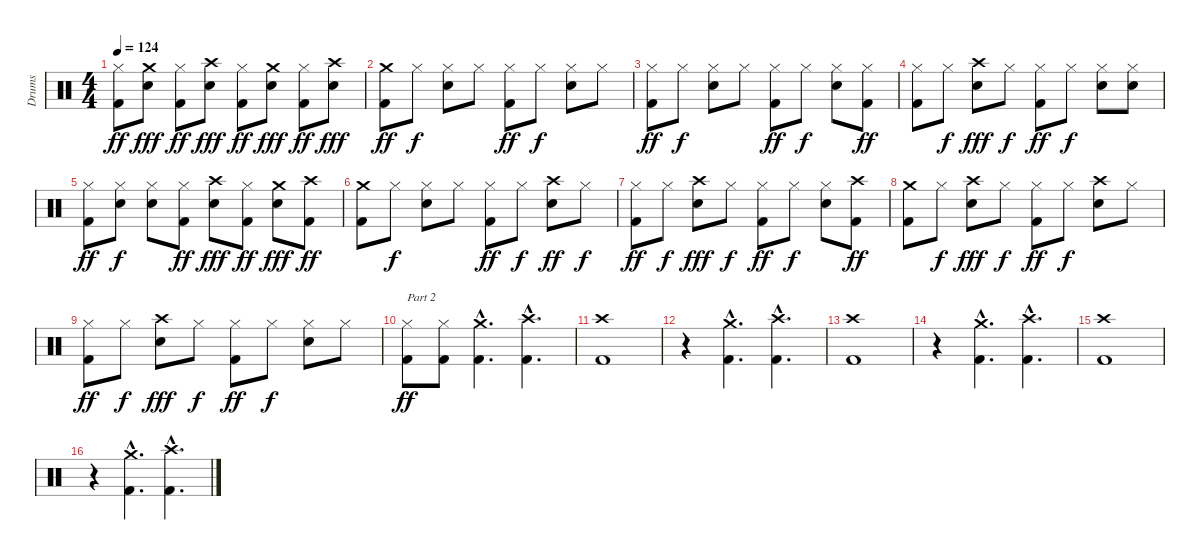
\track ("Drums" "Drums") {instrument percussion}
\staff {score}
\articulation defaults
\ts (4 4)
\tempo 124
\clef neutral
\ks c
("Hi-Hat (closed)" "Kick (hit) 2").8{dy ff} ("Crash medium (hit)" "Snare (hit) 2").8{dy fff} ("Hi-Hat (closed)" "Kick (hit) 2").8{dy ff} ("Crash high (hit)" "Snare (hit) 2").8{dy fff} ("Hi-Hat (closed)" "Kick (hit) 2").8{dy ff} ("Crash medium (hit)" "Snare (hit) 2").8{dy fff} ("Hi-Hat (closed)" "Kick (hit) 2").8{dy ff} ("Crash high (hit)" "Snare (hit) 2").8{dy fff} |
("Crash medium (hit)" "Kick (hit) 2").8{dy ff} "Hi-Hat (closed)".8{dy f} ("Hi-Hat (closed)" "Snare (hit) 2").8 "Hi-Hat (closed)".8 ("Hi-Hat (closed)" "Kick (hit) 2").8{dy ff} "Hi-Hat (closed)".8{dy f} ("Hi-Hat (closed)" "Snare (hit) 2").8 "Hi-Hat (closed)".8 |
("Hi-Hat (closed)" "Kick (hit) 2").8{dy ff} "Hi-Hat (closed)".8{dy f} ("Hi-Hat (closed)" "Snare (hit) 2").8 "Hi-Hat (closed)".8 ("Hi-Hat (closed)" "Kick (hit) 2").8{dy ff} "Hi-Hat (closed)".8{dy f} ("Hi-Hat (closed)" "Snare (hit) 2").8 ("Hi-Hat (closed)" "Kick (hit) 2").8{dy ff} |
("Hi-Hat (closed)" "Kick (hit) 2").8 "Hi-Hat (closed)".8{dy f} ("Crash high (hit)" "Snare (hit) 2").8{dy fff} "Hi-Hat (closed)".8{dy f} ("Hi-Hat (closed)" "Kick (hit) 2").8{dy ff} "Hi-Hat (closed)".8{dy f} ("Hi-Hat (closed)" "Snare (hit) 2").8 ("Hi-Hat (closed)" "Snare (hit) 2").8 |
("Hi-Hat (closed)" "Kick (hit) 2").8{dy ff} ("Hi-Hat (closed)" "Snare (hit) 2").8{dy f} ("Hi-Hat (closed)" "Snare (hit) 2").8 ("Hi-Hat (closed)" "Kick (hit) 2").8{dy ff} ("Crash high (hit)" "Snare (hit) 2").8{dy fff} ("Hi-Hat (closed)" "Kick (hit) 2").8{dy ff} ("Crash medium (hit)" "Snare (hit) 2").8{dy fff} ("Crash high (hit)" "Kick (hit) 2").8{dy ff} |
("Crash medium (hit)" "Kick (hit) 2").8 "Hi-Hat (closed)".8{dy f} ("Hi-Hat (closed)" "Snare (hit) 2").8 "Hi-Hat (closed)".8 ("Hi-Hat (closed)" "Kick (hit) 2").8{dy ff} "Hi-Hat (closed)".8{dy f} ("Crash high (hit)" "Snare (hit) 2").8{dy ff} "Hi-Hat (closed)".8{dy f} |
("Hi-Hat (closed)" "Kick (hit) 2").8{dy ff} "Hi-Hat (closed)".8{dy f} ("Crash high (hit)" "Snare (hit) 2").8{dy fff} "Hi-Hat (closed)".8{dy f} ("Hi-Hat (closed)" "Kick (hit) 2").8{dy ff} "Hi-Hat (closed)".8{dy f} ("Hi-Hat (closed)" "Snare (hit) 2").8 ("Crash high (hit)" "Kick (hit) 2").8{dy ff} |
("Crash medium (hit)" "Kick (hit) 2").8 "Hi-Hat (closed)".8{dy f} ("Crash high (hit)" "Snare (hit) 2").8{dy fff} "Hi-Hat (closed)".8{dy f} ("Hi-Hat (closed)" "Kick (hit) 2").8{dy ff} "Hi-Hat (closed)".8{dy f} ("Crash high (hit)" "Snare (hit) 2").8 "Hi-Hat (closed)".8 |
("Hi-Hat (closed)" "Kick (hit) 2").8{dy ff} "Hi-Hat (closed)".8{dy f} ("Crash high (hit)" "Snare (hit) 2").8{dy fff} "Hi-Hat (closed)".8{dy f} ("Hi-Hat (closed)" "Kick (hit) 2").8{dy ff} "Hi-Hat (closed)".8{dy f} ("Hi-Hat (closed)" "Snare (hit) 2").8 "Hi-Hat (closed)".8 |
("Hi-Hat (closed)" "Kick (hit) 2").8{txt "Part 2" dy ff} ("Hi-Hat (closed)" "Kick (hit) 2").8 ("Crash medium (hit)"{hac} "Kick (hit) 2"{hac}).4{d} ("Crash high (hit)"{hac} "Kick (hit) 2"{hac}).4{d} |
("Crash high (hit)" "Kick (hit) 2").1 |
r.4 ("Crash medium (hit)"{hac} "Kick (hit) 2"{hac}).4{d} ("Crash high (hit)"{hac} "Kick (hit) 2"{hac}).4{d} |
("Crash high (hit)" "Kick (hit) 2").1 |
r.4 ("Crash medium (hit)"{hac} "Kick (hit) 2"{hac}).4{d} ("Crash high (hit)"{hac} "Kick (hit) 2"{hac}).4{d} |
("Crash high (hit)" "Kick (hit) 2").1 |
r.4 ("Crash medium (hit)"{hac} "Kick (hit) 2"{hac}).4{d} ("Crash high (hit)"{hac} "Kick (hit) 2"{hac}).4{d}
